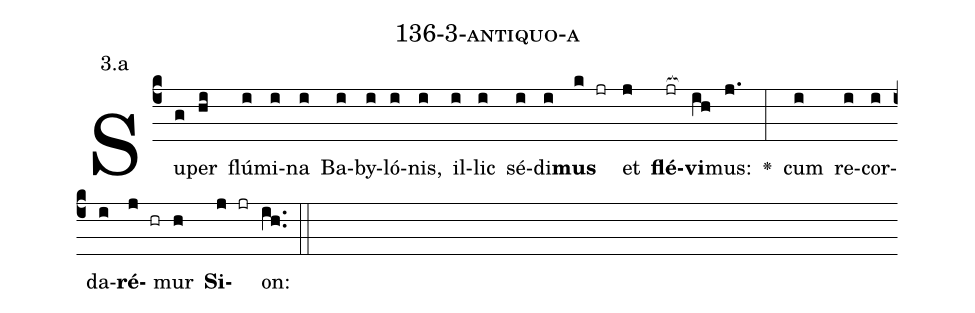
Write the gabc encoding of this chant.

name: 136-3-antiquo-a;
annotation: 3.a;
%%
(c4)Su(g)per(hi) flú(i)mi(i)na(i) Ba(i)by(i)ló(i)nis,(i) il(i)lic(i) sé(i)di(i)<b>mus</b>(k jr) et(j) <b>flé</b>(jr[ocb:1{])<b>vi</b>(ih[ocb:0}])mus:(j.) <v>\greheightstar</v>(:) cum(i) re(i)cor(i)da(i)<b>ré</b>(j hr)mur(h) <b>Si</b>(j jr)on:(ih..) (::)


%E(i) u(i) o(j) u(h) a(j) e.(ih..) (::)
